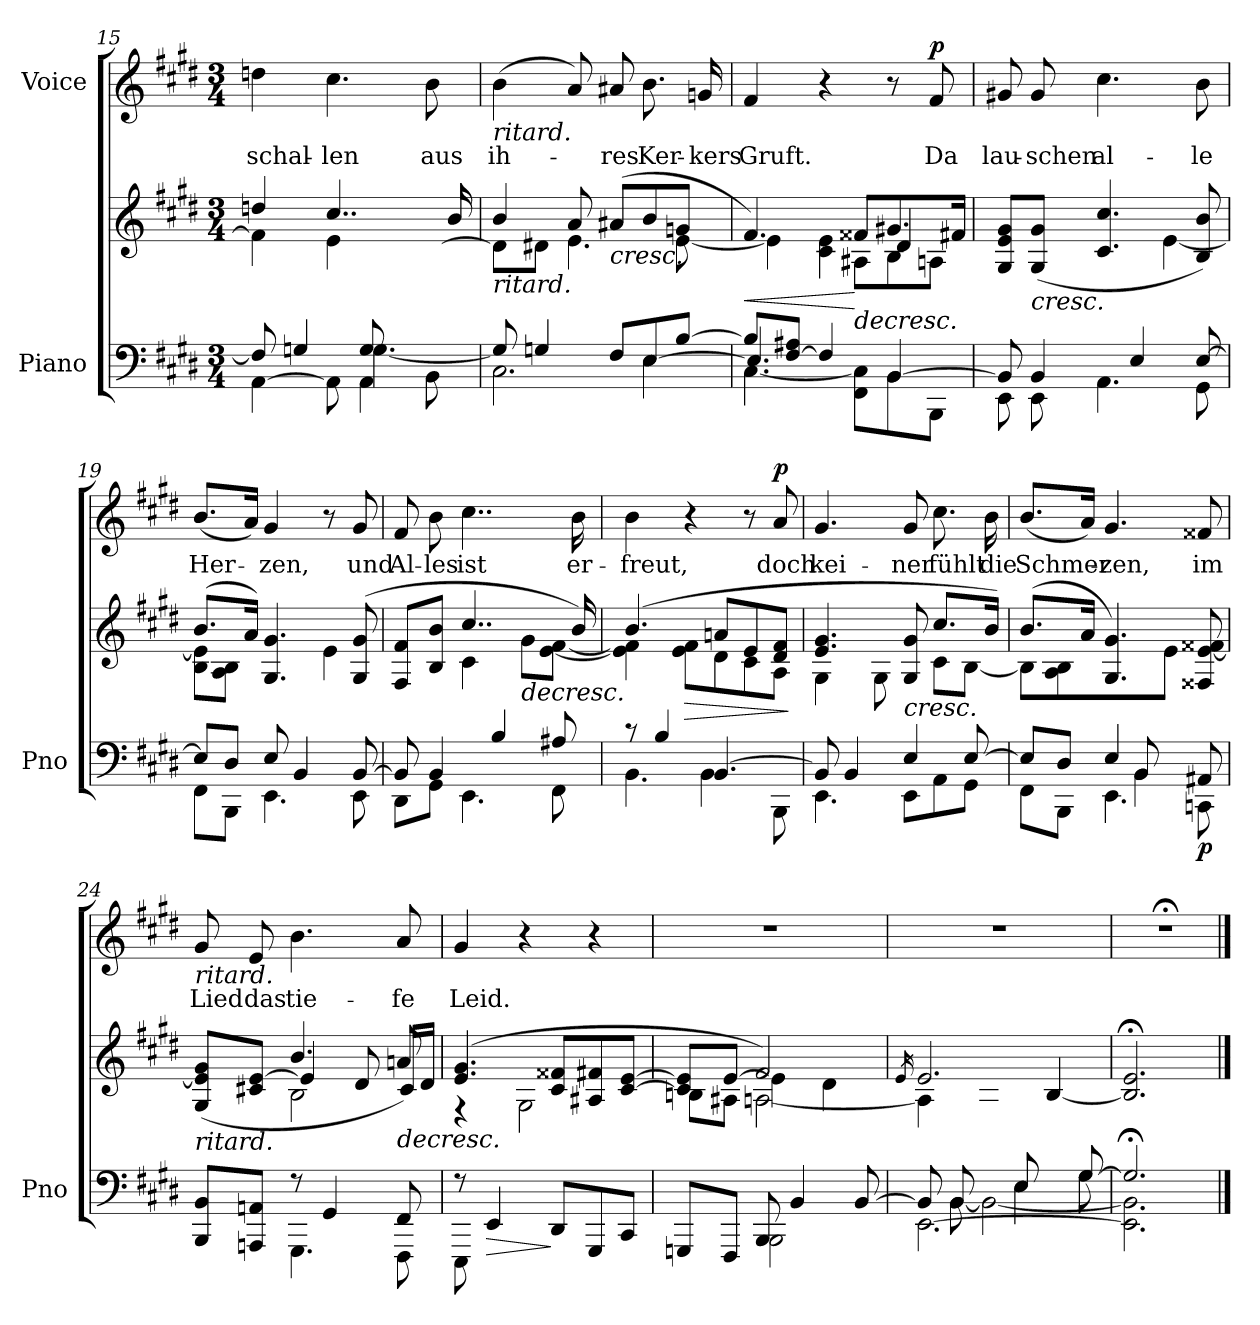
**kern	**kern	**dynam	**kern	**text	**dynam
*part2	*part2	*part2	*part1	*part1	*part1
*staff3	*staff2	*staff2/3	*staff1	*staff1	*staff1
*I"Piano	*	*	*I"Voice	*	*
*I'Pno	*	*	*	*	*
*clefF4	*clefG2	*	*clefG2	*	*
*k[f#c#g#d#]	*k[f#c#g#d#]	*	*k[f#c#g#d#]	*	*
*M3/4	*M3/4	*	*M3/4	*	*
=15	=15	=15	=15	=15	=15
*^	*^	*	*	*	*
*	*^	*	*^	*	*	*	*
!	!	!	!	!	!	!	!	!LO:LY:b	!
4.ryy	8F#/]	[4AA\	4ddn/	4f#\]	4.ryy	.	4ddn\	-schal-	.
.	4Gn/	.	.	.	.	.	.	.	.
!	!	!	!	!	!	!	!	!LO:LY:b	!
.	.	8AA\]	4..cc#/	4e\	.	.	4.cc#\	-len	.
(8G/L	[4.G\	4AA\	.	.	8ryy	.	.	.	.
4ryy	.	.	.	8ryy	8e\	.	.	.	.
!	!	!	!	!	!	!	!	!LO:LY:b	!
.	.	8BB\	.	8ryy	[8dn\J)	.	8b\	aus	.
.	.	.	16b/	.	.	.	.	.	.
*	*	*	*	*v	*v	*	*	*	*
=16	=16	=16	=16	=16	=16	=16	=16	=16
!	!	!	!	!	!	!LO:TX:b:i:t=ritard.	!	!
!	!	!	!LO:TX:b:i:t=ritard.	!	!	!	!	!
!	!	!	!	!	!	!	!LO:LY:b	!
8G/]	2.C#\	2ryy	4b/	8d\L]	.	(4b\	ih-	.
4Gn/	.	.	.	8d#X\J	.	.	.	.
.	.	.	8a/	4.e\	.	8a/)	.	.
!	!	!	!	!	!LO:HP:b	!	!LO:LY:b	!
8F#/L	.	.	(8a#X/L	.	<	8a#X/	-res	.
!	!	!LO:N:head=solid	!	!	!	!	!LO:LY:b	!
8E/	.	[4E\	8b/	.	.	8.b\	Ker-	.
[8B/J	.	.	8gn/J	[8e\	.	.	.	.
!	!	!	!	!	!	!	!LO:LY:b	!
.	.	.	.	.	.	16gn/	-kers	.
*	*	*	*v	*v	*	*	*	*
!!LO:LB:g=z
=17	=17	=17	=17	=17	=17	=17	=17
!	!	!	!	!LO:HP:b	!	!LO:LY:b	!
*	*	*	*^	*	*	*	*
*	*	*	*	*^	*	*	*	*
8B/L]	[4.C#\	4.E/]	4.f#/)	4.ryy	4e\]	<	4f#/	Gruft.	.
[8F#/ 8A#X/J	.	.	.	.	.	.	.	.	.
4F#/]	.	.	.	.	4c#\ 4e\	.	4r	.	.
!	!	!	!	!	!	!LO:HP:n=1:b	!	!	!
.	8FF#\ 8C#\]L	4.ryy	8f##X/L	8A#X\L	.	[ >	.	.	.
[4BB/	8BB\	.	8.g#X/	8B\	4d#/	.	8r	.	.
!	!	!	!	!	!	!	!	!LO:LY:b	!LO:DY:b
.	8BBB\J	.	.	8An\J	.	.	8f#/	Da	p
.	.	.	16f#X/Jk	.	.	[	.	.	.
*	*v	*v	*	*	*	*	*	*	*
*	*	*	*v	*v	*	*	*	*
=18	=18	=18	=18	=18	=18	=18	=18
!	!	!	!	!	!	!LO:LY:b	!
8BB/]	8EE\	8G#/ 8e/ 8g#/L	2ryy	.	8g#X/	lau-	.
!	!	!	!	!LO:HP:b	!	!LO:LY:b	!
4BB/	8EE\	(8G#/ 8g#/J	.	<	8g#/	-schen	.
!	!	!	!	!	!	!LO:LY:b	!
.	4.AA\	4.c#/ 4.cc#/	.	.	4.cc#\	al-	.
4E/	.	.	.	.	.	.	.
.	.	.	[4e\	]	.	.	.
!	!	!	!	!	!	!LO:LY:b	!
[8E/	8GG#\	8B/ 8b/)	.	.	8b\	-le	.
=19	=19	=19	=19	=19	=19	=19	=19
!	!	!	!	!	!	!LO:LY:b	!
8E/L]	8FF#\L	(8.b/L	8B\ 8e\]L	.	(8.b/L	Her-	.
8D#/J	8BBB\J	.	8A\ 8B\J	.	.	.	.
.	.	16a/Jk)	.	.	16a/Jk)	.	.
!	!	!	!	!	!	!LO:LY:b	!
8E/	4.EE\	4.G#/ 4.g#/	4ryy	.	4g#/	-zen,	.
4BB/	.	.	.	.	.	.	.
.	.	.	4e\	.	8r	.	.
!	!	!	!	!	!	!LO:LY:b	!
[8BB/	8EE\	(8G#/ 8g#/	.	.	8g#/	und	.
=20	=20	=20	=20	=20	=20	=20	=20
!	!	!	!	!	!	!LO:LY:b	!
8BB/]	8DD#\L	8F#/ 8f#/L	4ryy	.	8f#/	Al-	.
!	!	!	!	!	!	!LO:LY:b	!
4BB/	8GG#\J	8B/ 8b/J	.	.	8b\	-les	.
!	!	!	!	!	!	!LO:LY:b	!
.	4.EE\	4..cc#/	4c#\	.	4..cc#\	ist	.
4B/	.	.	.	.	.	.	.
!	!	!	!	!LO:HP:b	!	!	!
.	.	.	8g#\L	>	.	.	.
8A#X/	8FF#\	.	[8e\ [8f#\J	[	.	.	.
!	!	!	!	!	!	!LO:LY:b	!
.	.	16b/)	.	.	16b\	er-	.
=21	=21	=21	=21	=21	=21	=21	=21
!	!	!	!	!	!	!LO:LY:b	!
8r	4.BB\	(4.b/	4e\] 4f#\]	.	4b\	-freut,	.
4B/	.	.	.	.	.	.	.
!	!	!	!	!LO:HP:b	!	!	!
.	.	.	8e\ 8f#\L	>	4r	.	.
!LO:N:head=solid	!	!	!	!	!	!	!
[4.BB/	4BB\	8an/L	8d#\	.	.	.	.
.	.	8e/	8c#\	.	8r	.	.
!	!	!	!	!	!	!LO:LY:b	!LO:DY:b
.	8BBB\	8d#/ 8f#/J	8A\J	.	8a/	doch	p
*v	*v	*	*	*	*	*	*
*	*v	*v	*	*	*	*
.	.	]	.	.	.
=22	=22	=22	=22	=22	=22
*^	*^	*	*	*	*
!	!	!	!	!	!	!LO:LY:b	!
8BB/]	4.EE\	4.e/ 4.g#/	4G#\	.	4.g#/	kei-	.
4BB/	.	.	.	.	.	.	.
.	.	.	8G#\	.	.	.	.
!	!	!	!	!LO:HP:b	!	!LO:LY:b	!
4E/	8EE\L	8G#/ 8g#/	8ryy	<	8g#/	-ner	.
!	!	!	!	!	!	!LO:LY:b	!
.	8AA\	8.cc#/L	8c#\L	.	8.cc#\	fühlt	.
[8E/	8GG#\J	.	[8B\J	]	.	.	.
!	!	!	!	!	!	!LO:LY:b	!
.	.	16b/Jk)	.	.	16b\	die	.
!!LO:PB:g=z
=23	=23	=23	=23	=23	=23	=23	=23
*^	*^	*	*	*	*	*	*
!	!	!	!	!	!	!	!	!LO:LY:b	!
4.ryy	8E/L]	8FF#\L	4.ryy	(8.b/L	8B\L]	.	(8.b/L	Schmer-	.
.	8D#/J	8BBB\J	.	.	8A\ 8B\J	.	.	.	.
.	.	.	.	16a/Jk	.	.	16a/Jk)	.	.
!	!	!	!	!	!	!	!	!LO:LY:b	!
.	4E/	4.EE\	.	4.G#/ 4.g#/)	8ryy	.	4.g#/	-zen,	.
8BB/L	.	.	4BB\	.	8ryy	.	.	.	.
4ryy	8ryy	.	.	.	8e\J	.	.	.	.
!	!	!	!	!	!	!LO:DY:b=2	!	!LO:LY:b	!
.	8AA#X/	8CCn\	8ryy	8F##X/ [8e/ 8f##X/	8ryy	p	8f##X/	im	.
=24	=24	=24	=24	=24	=24	=24	=24	=24	=24
*	*	*	*	*	*^	*	*	*	*
!	!	!	!	!	!	!	!	!LO:TX:b:i:t=ritard.	!	!
!	!	!	!	!LO:TX:b:i:t=ritard.	!	!	!	!	!	!
!	!	!	!	!	!	!	!	!	!LO:LY:b	!
*	*v	*v	*v	*	*	*	*	*	*	*
8BBB/ 8BB/L	4ryy	(8G#/ 8e/] 8g#/L	4ryy	4ryy	.	8g#/	Lied	.
!	!	!	!	!	!	!	!LO:LY:b	!
8AAAn/ 8AAn/J	.	8c#X/ [8e/J	.	.	.	8e/	das	.
!	!	!	!	!	!	!	!LO:LY:b	!
8r	4.GGG#\	4.b/	2B\	4e/]	.	4.b\	tie-	.
4GG#/	.	.	.	.	.	.	.	.
.	.	.	.	8d#/	.	.	.	.
!	!	!	!	!	!LO:HP:b	!	!LO:LY:b	!
8FF#/	8FFF#\	8an/)	.	16c#/LL	>	8a/	-fe	.
.	.	.	.	16d#/JJ	.	.	.	.
*v	*v	*	*	*	*	*	*	*
*	*v	*v	*v	*	*	*	*
.	.	[	.	.	.
=25	=25	=25	=25	=25	=25
*^	*^	*	*	*	*
!	!	!	!	!	!	!LO:LY:b	!
8r	8EEE\	(4.e/ 4.g#/	4r	.	4g#/	Leid.	.
!	!	!	!	!LO:HP:b=2	!	!	!
4EE/	2ryy	.	.	>	.	.	.
.	.	.	2G#\	.	4r	.	.
8DD#/L	.	8c#/ 8f##X/L	.	]	.	.	.
8GGG#/	.	8A#X/ 8f#X/	.	.	4r	.	.
8CC#/J	8ryy	[8c#/ [8e/J	.	.	.	.	.
=26	=26	=26	=26	=26	=26	=26	=26
*	*	*	*^	*	*	*	*
8GGGn/L	4ryy	8c#/] 8e/]L	8Bn\L	4ryy	.	2.r	.	.
8FFF#/J	.	[8e/J	8A#X\J	.	.	.	.	.
8BBB/	2BBB\	2f#/)	[2An\	4e\]	.	.	.	.
4BB/	.	.	.	.	.	.	.	.
.	.	.	.	4d#\	.	.	.	.
[8BB/	.	.	.	.	.	.	.	.
*v	*v	*	*	*	*	*	*	*
=27	=27	=27	=27	=27	=27	=27	=27
.	16qe/	.	.	.	.	.	.
*^	*	*	*	*	*	*	*
*	*^	*	*	*	*	*	*	*
*	*	*^	*	*	*	*	*	*	*
8ryy	8BB/]	[2.EE\	4.ryy	2.e/	4A\]	8ryy	.	2.r	.	.
8BB/L	[8BB\	.	.	.	.	8ryy	.	.	.	.
8ryy	2BB\_	.	.	.	4ryy	8G#X\J	.	.	.	.
8E/L	.	.	4E\	.	.	8ryy	.	.	.	.
8ryy	.	.	.	.	[4B/	8B\J	.	.	.	.
[8G#/	.	.	8G#\	.	.	8ryy	.	.	.	.
*v	*v	*v	*v	*	*	*	*	*	*	*
*	*v	*v	*v	*	*	*	*
.	.	]	.	.	.
=28	=28	=28	=28	=28	=28
*^	*	*	*	*	*
2.G#;</]	2.EE\] 2.BB\]	2.B/];< 2.e/;<	.	2.r;<	.	.
*v	*v	*	*	*	*	*
==	==	==	==	==	==
*-	*-	*-	*-	*-	*-
